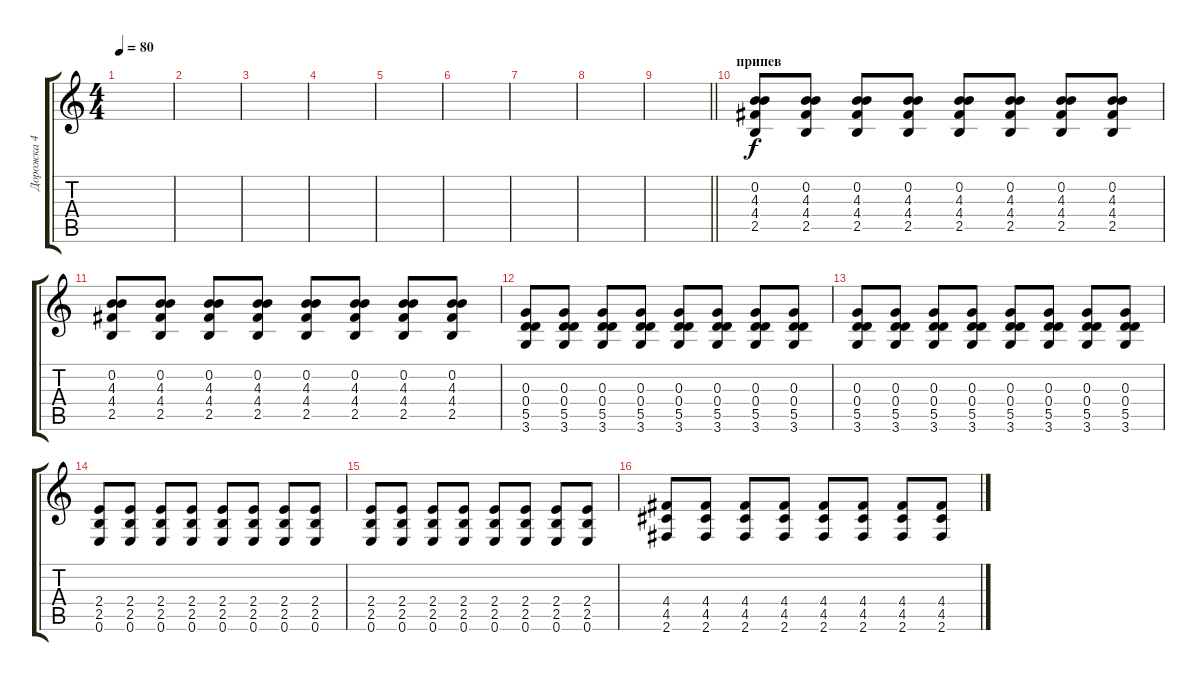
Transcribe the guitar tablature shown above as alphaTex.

\track ("Дорожка 4" "Дорожка 4") {instrument overdrivenguitar}
\staff {score tabs}
\tuning (E4 B3 G3 D3 A2 E2) {hide}
\ts (4 4)
\tempo 80
\clef g2
\ks c
|
|
|
|
|
|
|
|
\barLineRight lightlight
|
\section ("" "припев")
(0.2 4.3 4.4 2.5).8 (0.2 4.3 4.4 2.5).8 (0.2 4.3 4.4 2.5).8 (0.2 4.3 4.4 2.5).8 (0.2 4.3 4.4 2.5).8 (0.2 4.3 4.4 2.5).8 (0.2 4.3 4.4 2.5).8 (0.2 4.3 4.4 2.5).8 |
(0.2 4.3 4.4 2.5).8 (0.2 4.3 4.4 2.5).8 (0.2 4.3 4.4 2.5).8 (0.2 4.3 4.4 2.5).8 (0.2 4.3 4.4 2.5).8 (0.2 4.3 4.4 2.5).8 (0.2 4.3 4.4 2.5).8 (0.2 4.3 4.4 2.5).8 |
(0.3 0.4 5.5 3.6).8 (0.3 0.4 5.5 3.6).8 (0.3 0.4 5.5 3.6).8 (0.3 0.4 5.5 3.6).8 (0.3 0.4 5.5 3.6).8 (0.3 0.4 5.5 3.6).8 (0.3 0.4 5.5 3.6).8 (0.3 0.4 5.5 3.6).8 |
(0.3 0.4 5.5 3.6).8 (0.3 0.4 5.5 3.6).8 (0.3 0.4 5.5 3.6).8 (0.3 0.4 5.5 3.6).8 (0.3 0.4 5.5 3.6).8 (0.3 0.4 5.5 3.6).8 (0.3 0.4 5.5 3.6).8 (0.3 0.4 5.5 3.6).8 |
(2.4 2.5 0.6).8 (2.4 2.5 0.6).8 (2.4 2.5 0.6).8 (2.4 2.5 0.6).8 (2.4 2.5 0.6).8 (2.4 2.5 0.6).8 (2.4 2.5 0.6).8 (2.4 2.5 0.6).8 |
(2.4 2.5 0.6).8 (2.4 2.5 0.6).8 (2.4 2.5 0.6).8 (2.4 2.5 0.6).8 (2.4 2.5 0.6).8 (2.4 2.5 0.6).8 (2.4 2.5 0.6).8 (2.4 2.5 0.6).8 |
(4.4 4.5 2.6).8 (4.4 4.5 2.6).8 (4.4 4.5 2.6).8 (4.4 4.5 2.6).8 (4.4 4.5 2.6).8 (4.4 4.5 2.6).8 (4.4 4.5 2.6).8 (4.4 4.5 2.6).8
